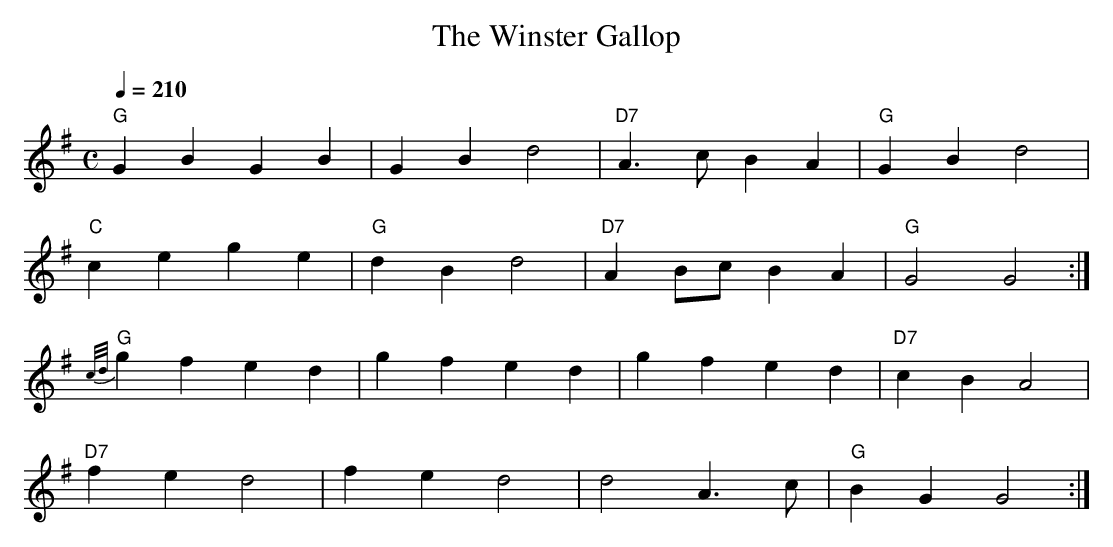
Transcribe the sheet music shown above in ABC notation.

X:1
T: Winster Gallop, The
M: C
L: 1/4
Q: 210
K: Gmaj
"G" GB GB | GB d2 | "D7" A>c BA | "G" GB d2 |
"C" c e g e | "G" d B d2 | "D7" AB/c/ BA | "G" G2 G2 :|
"G" {c/d/} gf ed | gf ed | gf ed | "D7" cB A2 |
"D7" fe d2 | fe d2 | d2 A>c | "G" B G G2 :|
